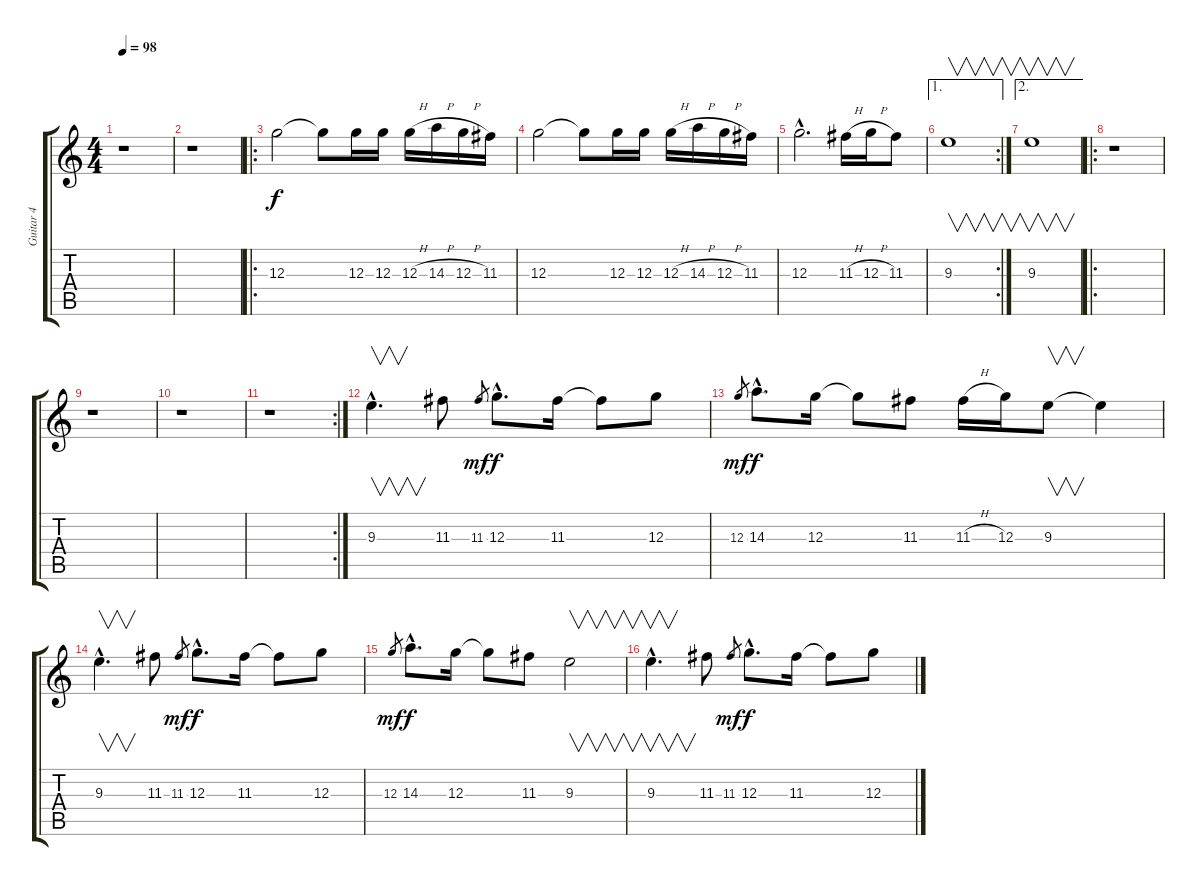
\track ("Guitar 4" "Guitar 4") {instrument distortionguitar}
\staff {score tabs}
\tuning (E4 B3 G3 D3 A2 E2) {hide}
\ts (4 4)
\tempo 98
\clef g2
\ks c
r.1{dy f} |
r.1 |
\ro
12.3.2{volume 11} 12.3{t}.8 12.3.16 12.3.16 12.3{h}.16 14.3{h}.16 12.3{h}.16 11.3.16 |
12.3.2 12.3{t}.8 12.3.16 12.3.16 12.3{h}.16 14.3{h}.16 12.3{h}.16 11.3.16 |
12.3{hac}.2{d} 11.3{h}.16 12.3{h}.16 11.3.8 |
\ae 1
\rc 2
9.3.1{v} |
\ae 2
9.3.1{v} |
\ro
r.1 |
r.1 |
r.1 |
\rc 2
r.1 |
9.3{hac}.4{v d} 11.3.8 11.3.8{gr dy mf} 12.3{hac}.8{d dy f} 11.3.16 11.3{t}.8 12.3.8 |
12.3.8{gr dy mf} 14.3{hac}.8{d dy f} 12.3.16 12.3{t}.8 11.3.8 11.3{h}.16 12.3.16 9.3.8{v} 9.3{t}.4 |
9.3{hac}.4{v d} 11.3.8 11.3.8{gr dy mf} 12.3{hac}.8{d dy f} 11.3.16 11.3{t}.8 12.3.8 |
12.3.8{gr dy mf} 14.3{hac}.8{d dy f} 12.3.16 12.3{t}.8 11.3.8 9.3.2{v} |
9.3{hac}.4{v d} 11.3.8 11.3.8{gr dy mf} 12.3{hac}.8{d dy f} 11.3.16 11.3{t}.8 12.3.8
